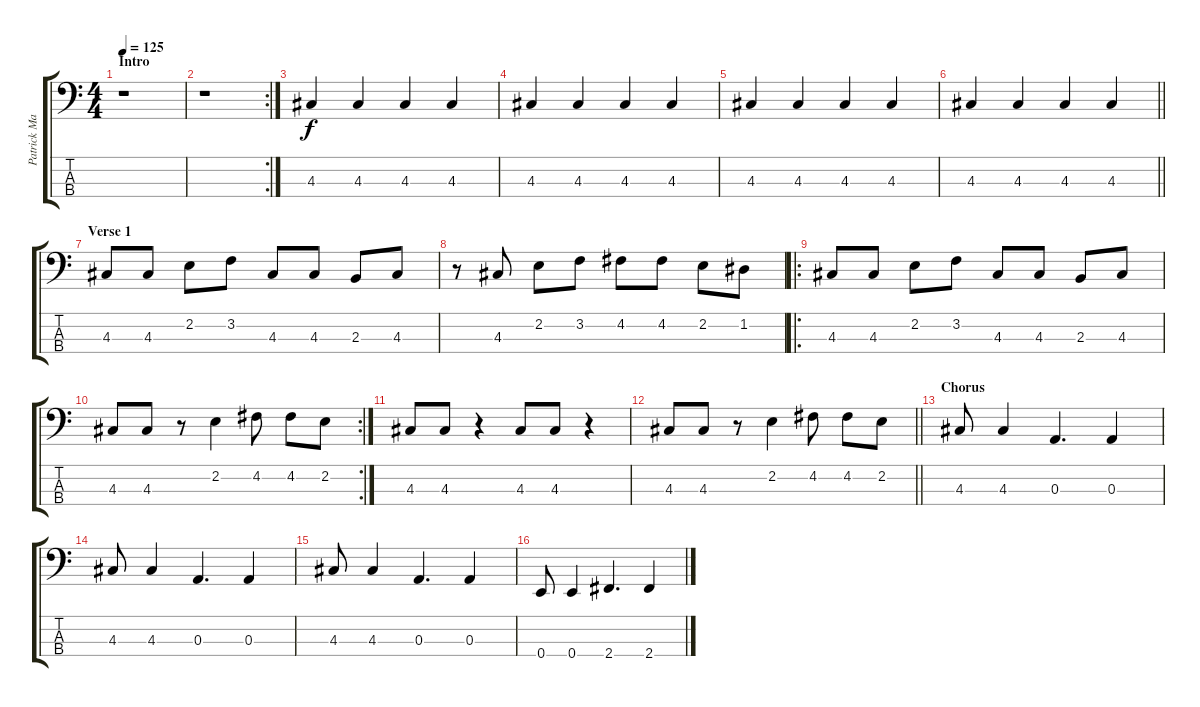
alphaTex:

\track ("Patrick Matthews" "Patrick Ma") {instrument electricbasspick}
\staff {score tabs}
\tuning (G2 D2 A1 E1) {hide}
\ts (4 4)
\section ("" "Intro")
\tempo 125
\clef f4
\ks c
r.1{dy f instrument electricbasspick} |
\rc 2
r.1 |
4.3.4 4.3.4 4.3.4 4.3.4 |
4.3.4 4.3.4 4.3.4 4.3.4 |
4.3.4 4.3.4 4.3.4 4.3.4 |
\barLineRight lightlight
4.3.4 4.3.4 4.3.4 4.3.4 |
\section ("" "Verse 1")
4.3.8 4.3.8 2.2.8 3.2.8 4.3.8 4.3.8 2.3.8 4.3.8 |
r.8 4.3.8 2.2.8 3.2.8 4.2.8 4.2.8 2.2.8 1.2.8 |
\ro
4.3.8 4.3.8 2.2.8 3.2.8 4.3.8 4.3.8 2.3.8 4.3.8 |
\rc 2
4.3.8 4.3.8 r.8 2.2.4 4.2.8 4.2.8 2.2.8 |
4.3.8 4.3.8 r.4 4.3.8 4.3.8 r.4 |
\barLineRight lightlight
4.3.8 4.3.8 r.8 2.2.4 4.2.8 4.2.8 2.2.8 |
\section ("" "Chorus")
4.3.8 4.3.4 0.3.4{d} 0.3.4 |
4.3.8 4.3.4 0.3.4{d} 0.3.4 |
4.3.8 4.3.4 0.3.4{d} 0.3.4 |
0.4.8 0.4.4 2.4.4{d} 2.4.4
